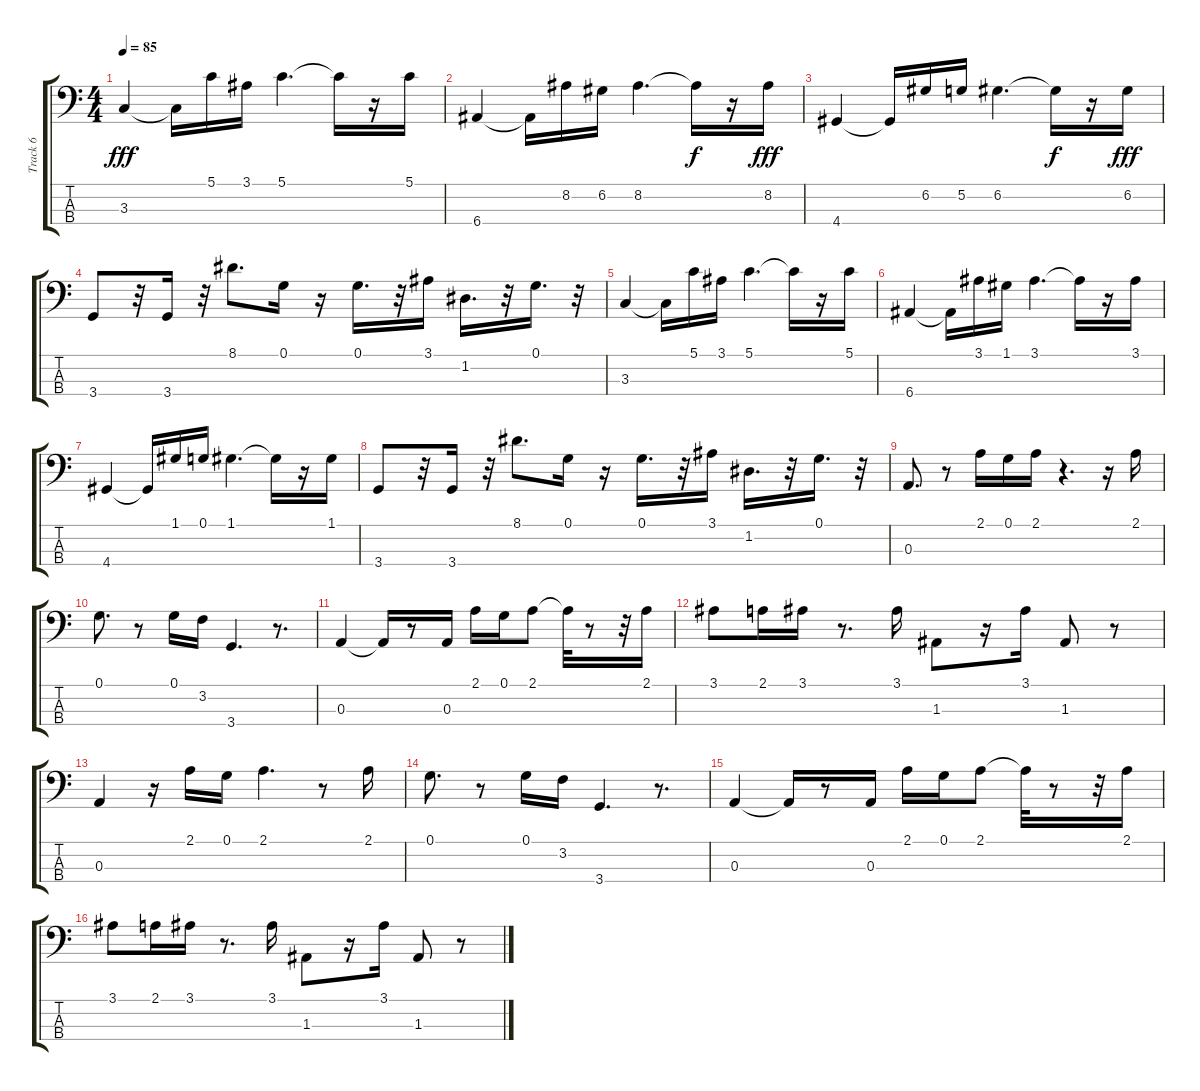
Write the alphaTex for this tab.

\track ("Track 6" "Track 6") {instrument acousticbass}
\staff {score tabs}
\tuning (G2 D2 A1 E1) {hide}
\ts (4 4)
\tempo 85
\clef f4
\ks c
3.3.4{dy fff} 3.3{t}.16 5.1.16 3.1.16 5.1.4{d} 5.1{t}.16 r.16 5.1.16 |
6.4.4 6.4{t}.16 8.2.16 6.2.16 8.2.4{d} 8.2{t}.16{dy f} r.16 8.2.16{dy fff} |
4.4.4 4.4{t}.16 6.2.16 5.2.16 6.2.4{d} 6.2{t}.16{dy f} r.16 6.2.16{dy fff} |
3.4.8 r.32 3.4.16 r.32 8.1.8{d} 0.1.16 r.16 0.1.16{d} r.32 3.1.16 1.2.16{d} r.32 0.1.16{d} r.32 |
3.3.4 3.3{t}.16 5.1.16 3.1.16 5.1.4{d} 5.1{t}.16 r.16 5.1.16 |
6.4.4 6.4{t}.16 3.1.16 1.1.16 3.1.4{d} 3.1{t}.16 r.16 3.1.16 |
4.4.4 4.4{t}.16 1.1.16 0.1.16 1.1.4{d} 1.1{t}.16 r.16 1.1.16 |
3.4.8 r.32 3.4.16 r.32 8.1.8{d} 0.1.16 r.16 0.1.16{d} r.32 3.1.16 1.2.16{d} r.32 0.1.16{d} r.32 |
0.3.8{d} r.8 2.1.16 0.1.16 2.1.16 r.4{d} r.16 2.1.16 |
0.1.8{d} r.8 0.1.16 3.2.16 3.4.4{d} r.8{d} |
0.3.4 0.3{t}.16 r.8 0.3.16 2.1.16 0.1.16 2.1.8 2.1{t}.32 r.8 r.32 2.1.16 |
3.1.8 2.1.16 3.1.16 r.8{d} 3.1.16 1.3.8 r.16 3.1.16 1.3.8 r.8 |
0.3.4 r.16 2.1.16 0.1.16 2.1.4{d} r.8 2.1.16 |
0.1.8{d} r.8 0.1.16 3.2.16 3.4.4{d} r.8{d} |
0.3.4 0.3{t}.16 r.8 0.3.16 2.1.16 0.1.16 2.1.8 2.1{t}.32 r.8 r.32 2.1.16 |
3.1.8 2.1.16 3.1.16 r.8{d} 3.1.16 1.3.8 r.16 3.1.16 1.3.8 r.8
